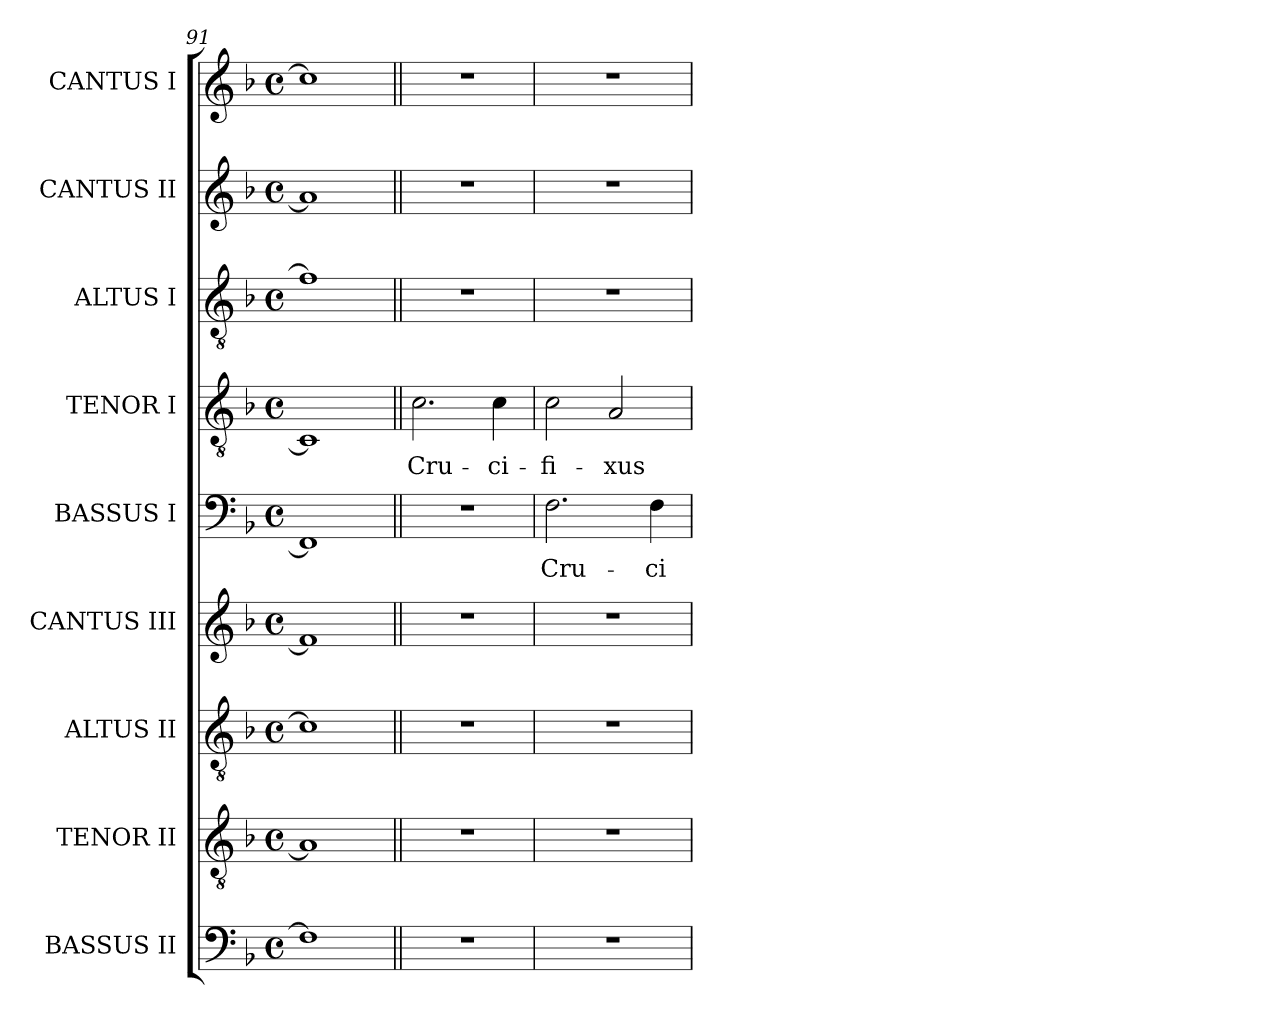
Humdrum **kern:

**kern	**kern	**kern	**kern	**kern	**text	**kern	**text	**kern	**kern	**kern
*part9	*part8	*part7	*part6	*part5	*part5	*part4	*part4	*part3	*part2	*part1
*staff9	*staff8	*staff7	*staff6	*staff5	*staff5	*staff4	*staff4	*staff3	*staff2	*staff1
*I"BASSUS II	*I"TENOR II	*I"ALTUS II	*I"CANTUS III	*I"BASSUS I	*	*I"TENOR I	*	*I"ALTUS I	*I"CANTUS II	*I"CANTUS I
*I'B. II	*I'T. II	*I'A. II	*I'C. III	*I'B. I	*	*I'T. I	*	*I'A. I	*I'C. II	*I'C. I
*clefF4	*clefGv2	*clefGv2	*clefG2	*clefF4	*	*clefGv2	*	*clefGv2	*clefG2	*clefG2
*	*ITrd7c12	*ITrd7c12	*	*	*	*ITrd7c12	*	*ITrd7c12	*	*
*k[b-]	*k[b-]	*k[b-]	*k[b-]	*k[b-]	*	*k[b-]	*	*k[b-]	*k[b-]	*k[b-]
*F:	*F:	*F:	*F:	*F:	*	*F:	*	*F:	*F:	*F:
*M4/4	*M4/4	*M4/4	*M4/4	*M4/4	*	*M4/4	*	*M4/4	*M4/4	*M4/4
*met(c)	*met(c)	*met(c)	*met(c)	*met(c)	*	*met(c)	*	*met(c)	*met(c)	*met(c)
=91	=91	=91	=91	=91	=91	=91	=91	=91	=91	=91
1Fi]	1AAi]	1Ci]	1fi]	1FFi]	.	1CCi]	.	1Fi]	1ai]	1cci]
!!LO:PB:g=z
=92||	=92||	=92||	=92||	=92||	=92||	=92||	=92||	=92||	=92||	=92||
!	!	!	!	!	!	!	!LO:LY:b:color=#000000	!	!	!
1r	1r	1r	1r	1r	.	2.Ci\	Cru-	1r	1r	1r
!	!	!	!	!	!	!	!LO:LY:b:color=#000000	!	!	!
.	.	.	.	.	.	4Ci\	-ci-	.	.	.
=93	=93	=93	=93	=93	=93	=93	=93	=93	=93	=93
!	!	!	!	!	!LO:LY:b:color=#000000	!	!	!	!	!
!	!	!	!	!	!	!	!LO:LY:b:color=#000000	!	!	!
1r	1r	1r	1r	2.Fi\	Cru-	2Ci\	-fi-	1r	1r	1r
!	!	!	!	!	!	!	!LO:LY:b:color=#000000	!	!	!
.	.	.	.	.	.	2AAi/	-xus	.	.	.
!	!	!	!	!	!LO:LY:b:color=#000000	!	!	!	!	!
.	.	.	.	4Fi\	-ci-	.	.	.	.	.
=	=	=	=	=	=	=	=	=	=	=
*-	*-	*-	*-	*-	*-	*-	*-	*-	*-	*-
